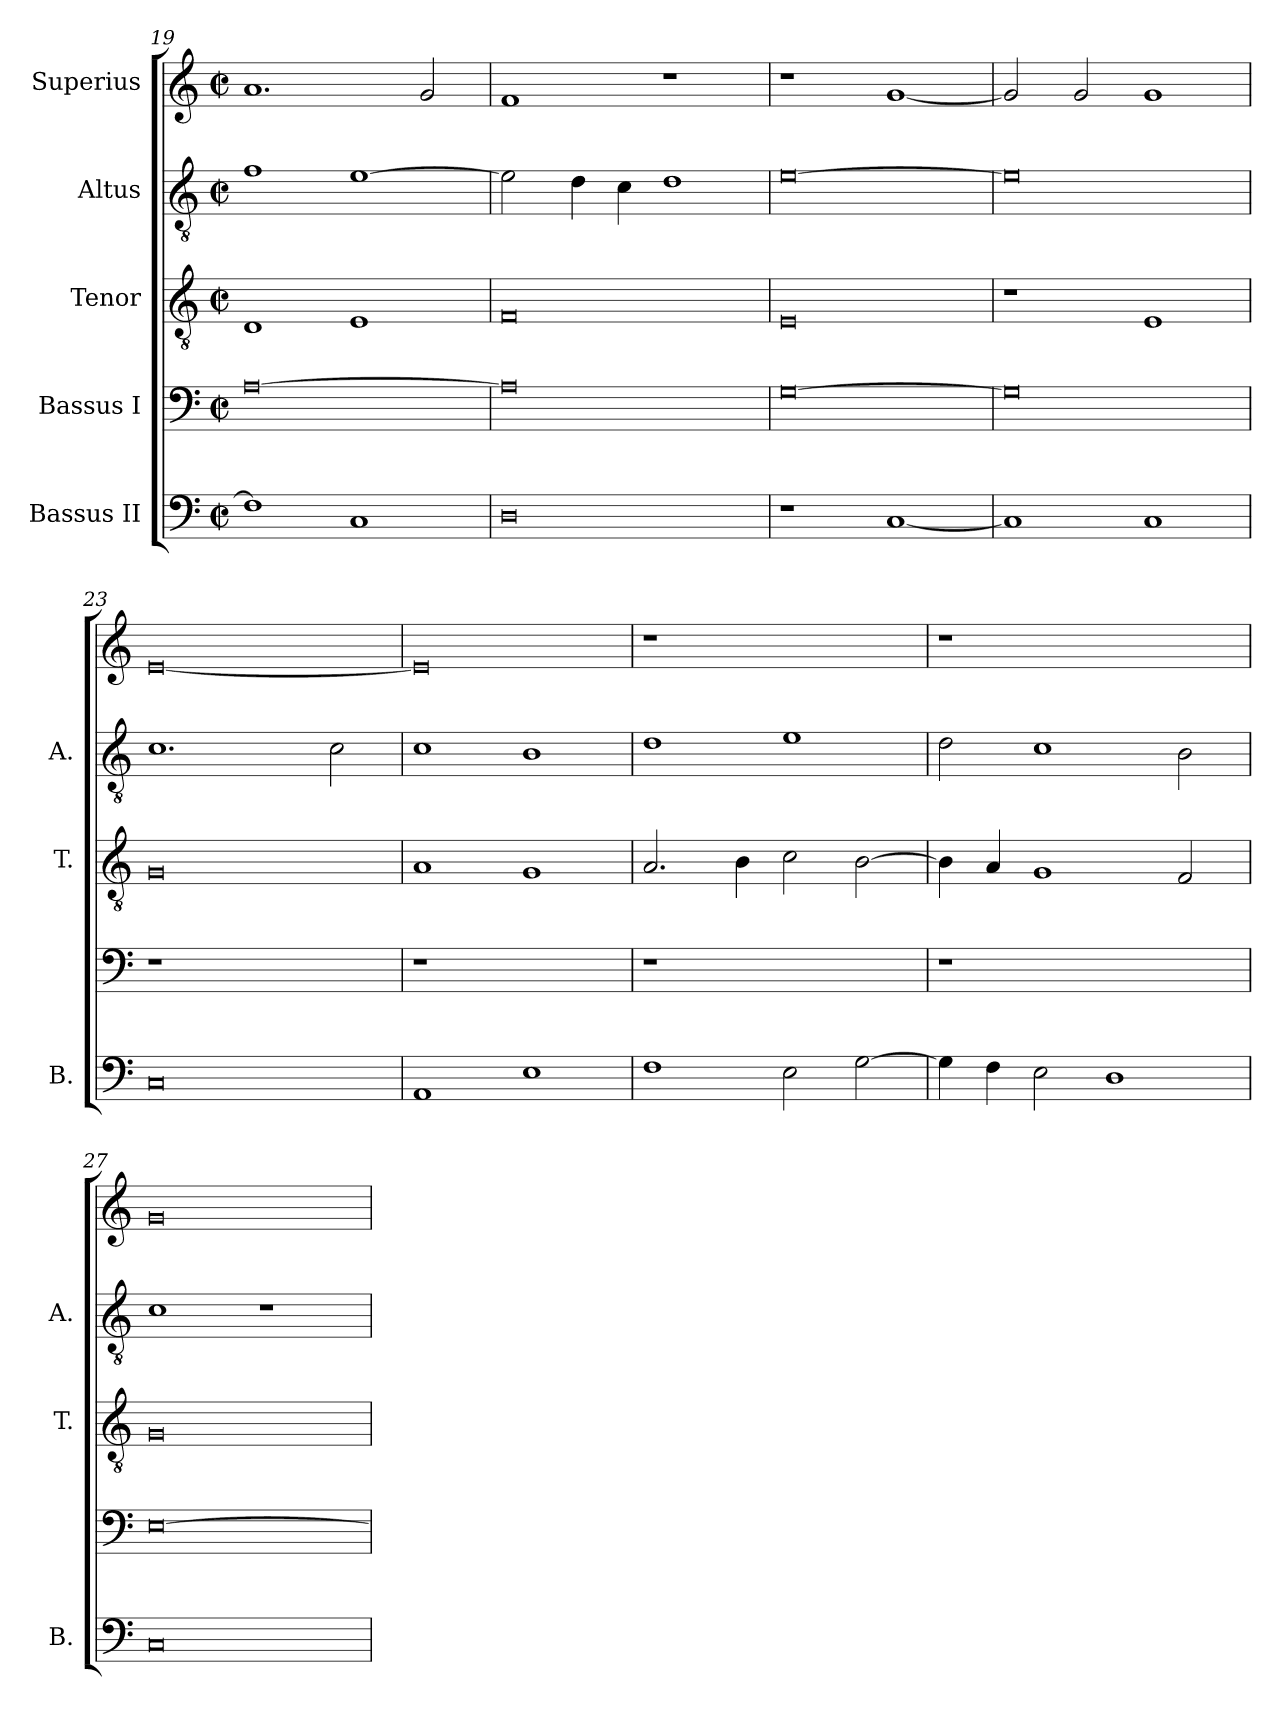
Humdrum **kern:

**kern	**kern	**kern	**kern	**kern
*part5	*part4	*part3	*part2	*part1
*staff5	*staff4	*staff3	*staff2	*staff1
*I"Bassus II	*I"Bassus I	*I"Tenor	*I"Altus	*I"Superius
*I'B.	*	*I'T.	*I'A.	*
!!LO:LB:g=z
*clefF4	*clefF4	*clefGv2	*clefGv2	*clefG2
*	*	*ITrd7c12	*ITrd7c12	*
*k[]	*k[]	*k[]	*k[]	*k[]
*C:	*C:	*C:	*C:	*C:
*M2/2	*M2/2	*M2/2	*M2/2	*M2/2
*met(c|)	*met(c|)	*met(c|)	*met(c|)	*met(c|)
=19	=19	=19	=19	=19
1Fi]	[>0Ai	1DDi	1Fi	1.ai
1Ci	.	1EEi	[>1Ei	.
.	.	.	.	2gi/
=20	=20	=20	=20	=20
0Di	0Ai]	0FFi	2Ei\]	1fi
.	.	.	4Di\	.
.	.	.	4Ci\	.
.	.	.	1Di	1r
=21	=21	=21	=21	=21
1r	[>0Gi	0EEi	[>0Ei	1r
[<1Ci	.	.	.	[<1gi
=22	=22	=22	=22	=22
1Ci]	0Gi]	1r	0Ei]	2gi/]
.	.	.	.	2gi/
1Ci	.	1EEi	.	1gi
=23	=23	=23	=23	=23
!	!LO:N:vis=1	!	!	!
0Ci	1r	0GGi	1.Ci	[<0ei
.	1ryy	.	.	.
.	.	.	2Ci\	.
=24	=24	=24	=24	=24
!	!LO:N:vis=1	!	!	!
1AAi	1r	1AAi	1Ci	0ei]
1Ei	1ryy	1GGi	1BBi	.
!!LO:PB:g=z
=25	=25	=25	=25	=25
!	!LO:N:vis=1	!	!	!LO:N:vis=1
1Fi	1r	2.AAi/	1Di	1r
.	.	4BBi\	.	.
2Ei\	1ryy	2Ci\	1Ei	1ryy
[>2Gi\	.	[>2BBi\	.	.
=26	=26	=26	=26	=26
!	!LO:N:vis=1	!	!	!LO:N:vis=1
4Gi\]	1r	4BBi\]	2Di\	1r
4Fi\	.	4AAi/	.	.
2Ei\	.	1GGi	1Ci	.
1Di	1ryy	.	.	1ryy
.	.	2FFi/	2BBi\	.
=27	=27	=27	=27	=27
0Ci	[>0Ei	0GGi	1Ci	0gi
.	.	.	1r	.
=	=	=	=	=
*-	*-	*-	*-	*-
